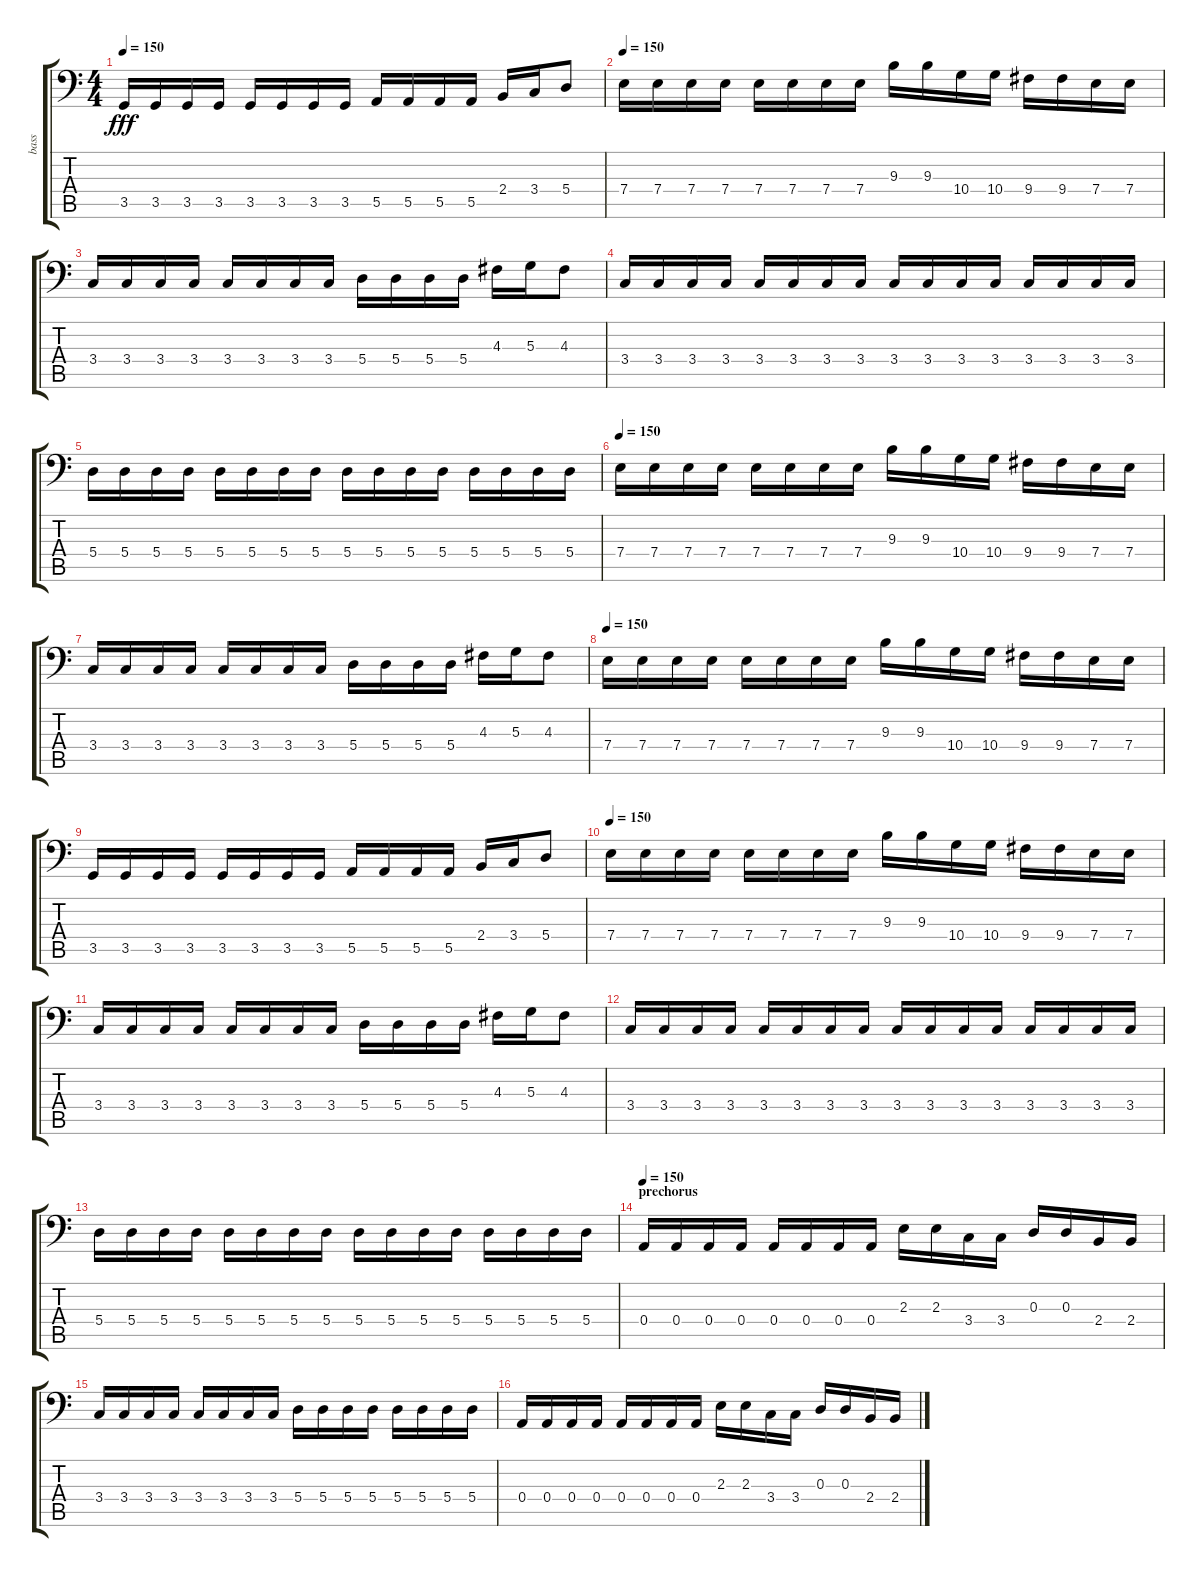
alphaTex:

\track ("bass" "bass") {instrument electricbassfinger}
\staff {score tabs}
\tuning (C3 G2 D2 A1 E1 B0) {hide}
\ts (4 4)
\tempo 150
\clef f4
\ks c
3.5.16{dy fff} 3.5.16 3.5.16 3.5.16 3.5.16 3.5.16 3.5.16 3.5.16 5.5.16 5.5.16 5.5.16 5.5.16 2.4.16 3.4.16 5.4.8 |
\tempo 150
7.4.16 7.4.16 7.4.16 7.4.16 7.4.16 7.4.16 7.4.16 7.4.16 9.3.16 9.3.16 10.4.16 10.4.16 9.4.16 9.4.16 7.4.16 7.4.16 |
3.4.16 3.4.16 3.4.16 3.4.16 3.4.16 3.4.16 3.4.16 3.4.16 5.4.16 5.4.16 5.4.16 5.4.16 4.3.16 5.3.16 4.3.8 |
3.4.16 3.4.16 3.4.16 3.4.16 3.4.16 3.4.16 3.4.16 3.4.16 3.4.16 3.4.16 3.4.16 3.4.16 3.4.16 3.4.16 3.4.16 3.4.16 |
5.4.16 5.4.16 5.4.16 5.4.16 5.4.16 5.4.16 5.4.16 5.4.16 5.4.16 5.4.16 5.4.16 5.4.16 5.4.16 5.4.16 5.4.16 5.4.16 |
\tempo 150
7.4.16 7.4.16 7.4.16 7.4.16 7.4.16 7.4.16 7.4.16 7.4.16 9.3.16 9.3.16 10.4.16 10.4.16 9.4.16 9.4.16 7.4.16 7.4.16 |
3.4.16 3.4.16 3.4.16 3.4.16 3.4.16 3.4.16 3.4.16 3.4.16 5.4.16 5.4.16 5.4.16 5.4.16 4.3.16 5.3.16 4.3.8 |
\tempo 150
7.4.16 7.4.16 7.4.16 7.4.16 7.4.16 7.4.16 7.4.16 7.4.16 9.3.16 9.3.16 10.4.16 10.4.16 9.4.16 9.4.16 7.4.16 7.4.16 |
3.5.16 3.5.16 3.5.16 3.5.16 3.5.16 3.5.16 3.5.16 3.5.16 5.5.16 5.5.16 5.5.16 5.5.16 2.4.16 3.4.16 5.4.8 |
\tempo 150
7.4.16 7.4.16 7.4.16 7.4.16 7.4.16 7.4.16 7.4.16 7.4.16 9.3.16 9.3.16 10.4.16 10.4.16 9.4.16 9.4.16 7.4.16 7.4.16 |
3.4.16 3.4.16 3.4.16 3.4.16 3.4.16 3.4.16 3.4.16 3.4.16 5.4.16 5.4.16 5.4.16 5.4.16 4.3.16 5.3.16 4.3.8 |
3.4.16 3.4.16 3.4.16 3.4.16 3.4.16 3.4.16 3.4.16 3.4.16 3.4.16 3.4.16 3.4.16 3.4.16 3.4.16 3.4.16 3.4.16 3.4.16 |
5.4.16 5.4.16 5.4.16 5.4.16 5.4.16 5.4.16 5.4.16 5.4.16 5.4.16 5.4.16 5.4.16 5.4.16 5.4.16 5.4.16 5.4.16 5.4.16 |
\section ("" "prechorus")
\tempo 150
0.4.16 0.4.16 0.4.16 0.4.16 0.4.16 0.4.16 0.4.16 0.4.16 2.3.16 2.3.16 3.4.16 3.4.16 0.3.16 0.3.16 2.4.16 2.4.16 |
3.4.16 3.4.16 3.4.16 3.4.16 3.4.16 3.4.16 3.4.16 3.4.16 5.4.16 5.4.16 5.4.16 5.4.16 5.4.16 5.4.16 5.4.16 5.4.16 |
0.4.16 0.4.16 0.4.16 0.4.16 0.4.16 0.4.16 0.4.16 0.4.16 2.3.16 2.3.16 3.4.16 3.4.16 0.3.16 0.3.16 2.4.16 2.4.16
